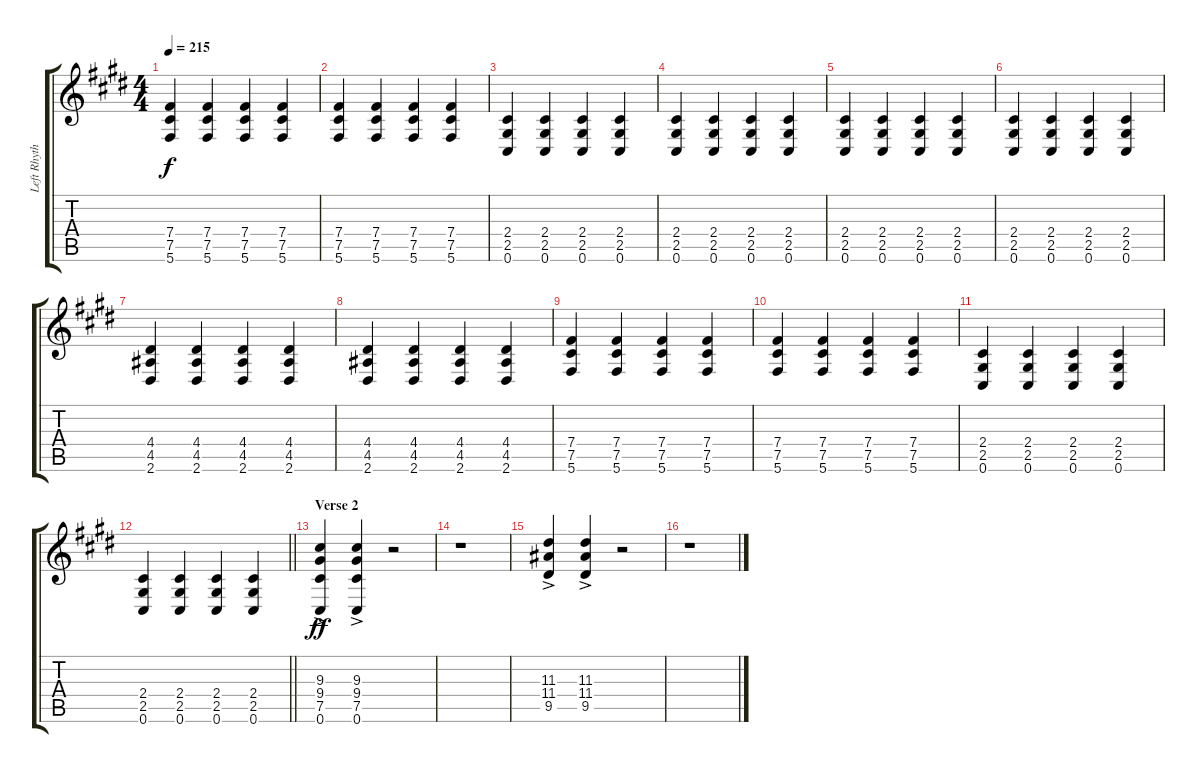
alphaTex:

\track ("Left Rhythm" "Left Rhyth") {instrument overdrivenguitar}
\staff {score tabs}
\tuning (Db4 Ab3 E3 B2 Gb2 Db2) {hide}
\ts (4 4)
\tempo 215
\clef g2
\ks e
(7.4 7.5 5.6).4{dy f} (7.4 7.5 5.6).4 (7.4 7.5 5.6).4 (7.4 7.5 5.6).4 |
(7.4 7.5 5.6).4 (7.4 7.5 5.6).4 (7.4 7.5 5.6).4 (7.4 7.5 5.6).4 |
(2.4 2.5 0.6).4 (2.4 2.5 0.6).4 (2.4 2.5 0.6).4 (2.4 2.5 0.6).4 |
(2.4 2.5 0.6).4 (2.4 2.5 0.6).4 (2.4 2.5 0.6).4 (2.4 2.5 0.6).4 |
(2.4 2.5 0.6).4 (2.4 2.5 0.6).4 (2.4 2.5 0.6).4 (2.4 2.5 0.6).4 |
(2.4 2.5 0.6).4 (2.4 2.5 0.6).4 (2.4 2.5 0.6).4 (2.4 2.5 0.6).4 |
(4.4 4.5 2.6).4 (4.4 4.5 2.6).4 (4.4 4.5 2.6).4 (4.4 4.5 2.6).4 |
(4.4 4.5 2.6).4 (4.4 4.5 2.6).4 (4.4 4.5 2.6).4 (4.4 4.5 2.6).4 |
(7.4 7.5 5.6).4 (7.4 7.5 5.6).4 (7.4 7.5 5.6).4 (7.4 7.5 5.6).4 |
(7.4 7.5 5.6).4 (7.4 7.5 5.6).4 (7.4 7.5 5.6).4 (7.4 7.5 5.6).4 |
(2.4 2.5 0.6).4 (2.4 2.5 0.6).4 (2.4 2.5 0.6).4 (2.4 2.5 0.6).4 |
\barLineRight lightlight
(2.4 2.5 0.6).4 (2.4 2.5 0.6).4 (2.4 2.5 0.6).4 (2.4 2.5 0.6).4 |
\section ("" "Verse 2")
(9.3{ac} 9.4{ac} 7.5{ac} 0.6{ac}).4{dy ff} (9.3{ac} 9.4{ac} 7.5{ac} 0.6{ac}).4 r.2 |
r.1 |
(11.3{ac} 11.4{ac} 9.5{ac}).4 (11.3{ac} 11.4{ac} 9.5{ac}).4 r.2 |
r.1
